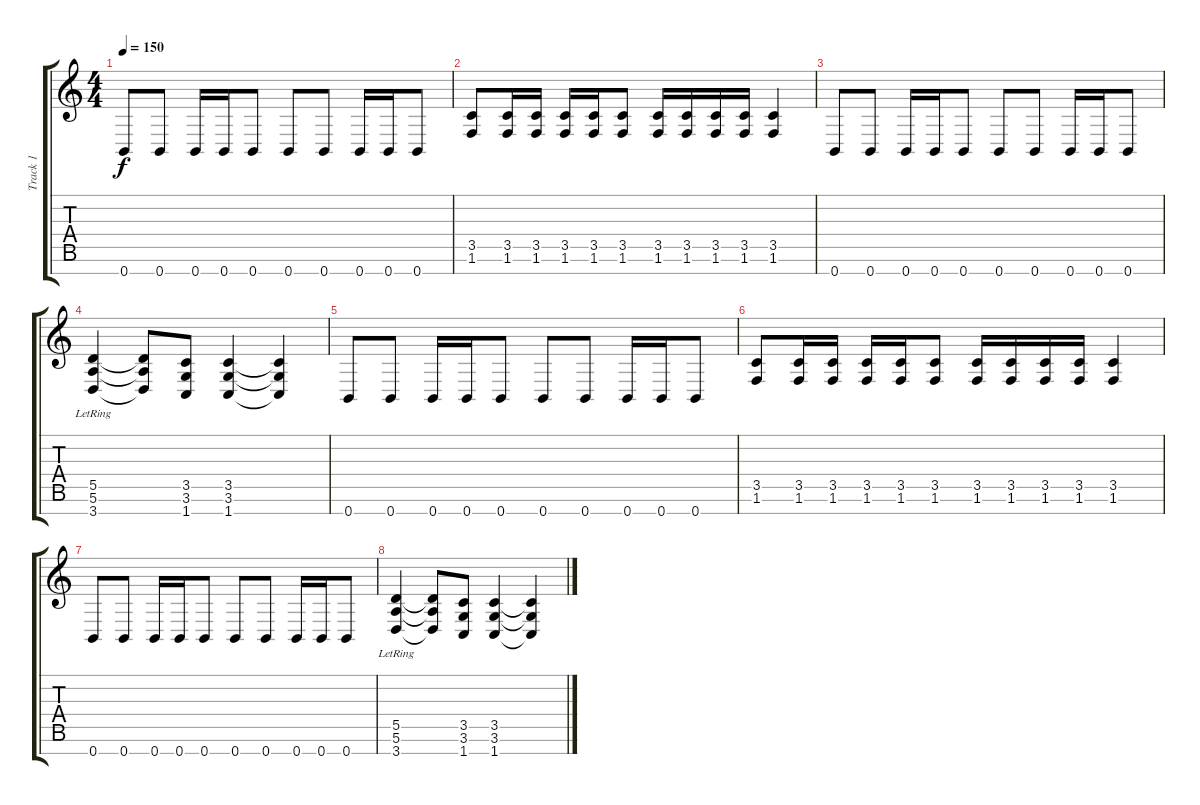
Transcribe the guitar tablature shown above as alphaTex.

\track ("Track 1" "Track 1") {instrument distortionguitar}
\staff {score tabs}
\tuning (E4 B3 G3 D3 A2 E2 B1) {hide}
\ts (4 4)
\tempo 150
\clef g2
\ks c
0.7.8{dy f} 0.7.8 0.7.16 0.7.16 0.7.8 0.7.8 0.7.8 0.7.16 0.7.16 0.7.8 |
(3.5 1.6).8 (3.5 1.6).16 (3.5 1.6).16 (3.5 1.6).16 (3.5 1.6).16 (3.5 1.6).8 (3.5 1.6).16 (3.5 1.6).16 (3.5 1.6).16 (3.5 1.6).16 (3.5 1.6).4 |
0.7.8 0.7.8 0.7.16 0.7.16 0.7.8 0.7.8 0.7.8 0.7.16 0.7.16 0.7.8 |
(5.5{lr} 5.6{lr} 3.7{lr}).4 (5.5{t} 5.6{t} 3.7{t}).8 (3.5 3.6 1.7).8 (3.5 3.6 1.7).4 (3.5{t} 3.6{t} 1.7{t}).4 |
0.7.8 0.7.8 0.7.16 0.7.16 0.7.8 0.7.8 0.7.8 0.7.16 0.7.16 0.7.8 |
(3.5 1.6).8 (3.5 1.6).16 (3.5 1.6).16 (3.5 1.6).16 (3.5 1.6).16 (3.5 1.6).8 (3.5 1.6).16 (3.5 1.6).16 (3.5 1.6).16 (3.5 1.6).16 (3.5 1.6).4 |
0.7.8 0.7.8 0.7.16 0.7.16 0.7.8 0.7.8 0.7.8 0.7.16 0.7.16 0.7.8 |
(5.5{lr} 5.6{lr} 3.7{lr}).4 (5.5{t} 5.6{t} 3.7{t}).8 (3.5 3.6 1.7).8 (3.5 3.6 1.7).4 (3.5{t} 3.6{t} 1.7{t}).4
